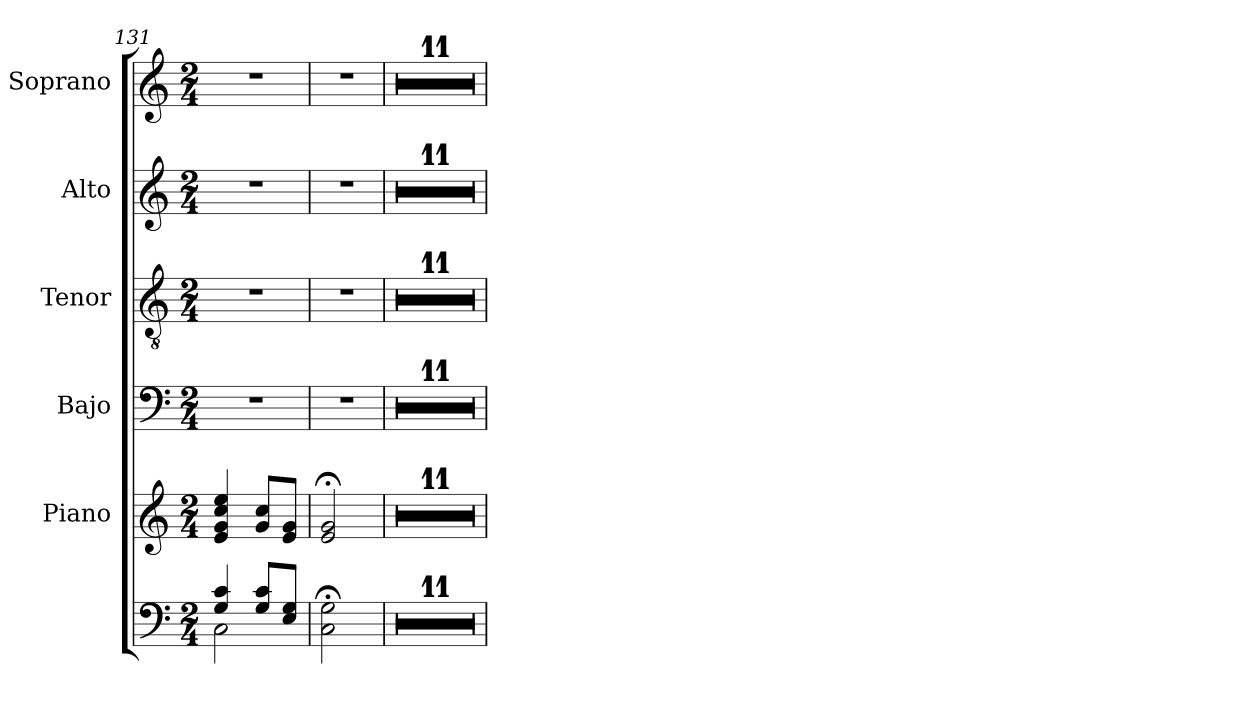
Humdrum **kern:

**kern	**kern	**kern	**kern	**kern	**kern
*part6	*part5	*part4	*part3	*part2	*part1
*staff6	*staff5	*staff4	*staff3	*staff2	*staff1
*	*I"Piano	*I"Bajo	*I"Tenor	*I"Alto	*I"Soprano
*clefF4	*clefG2	*clefF4	*clefGv2	*clefG2	*clefG2
*k[]	*k[]	*k[]	*k[]	*k[]	*k[]
*C:	*C:	*C:	*C:	*C:	*C:
*M2/4	*M2/4	*M2/4	*M2/4	*M2/4	*M2/4
=131	=131	=131	=131	=131	=131
*^	*	*	*	*	*
4G/ 4c/	2C\	4e/ 4g/ 4cc/ 4ee/	2r	2r	2r	2r
8G/ 8c/L	.	8g/ 8cc/L	.	.	.	.
8E/ 8G/J	.	8e/ 8g/J	.	.	.	.
*v	*v	*	*	*	*	*
=132	=132	=132	=132	=132	=132
2C\;< 2G\;<	2e/; 2g/;	2r	2r	2r	2r
!!LO:LB:g=z
=133	=133	=133	=133	=133	=133
2r	2r	2r	2r	2r	2r
=134	=134	=134	=134	=134	=134
2r	2r	2r	2r	2r	2r
=135	=135	=135	=135	=135	=135
2r	2r	2r	2r	2r	2r
=136	=136	=136	=136	=136	=136
2r	2r	2r	2r	2r	2r
=137	=137	=137	=137	=137	=137
2r	2r	2r	2r	2r	2r
=138	=138	=138	=138	=138	=138
2r	2r	2r	2r	2r	2r
!!LO:LB:g=z
=139	=139	=139	=139	=139	=139
2r	2r	2r	2r	2r	2r
=140	=140	=140	=140	=140	=140
2r	2r	2r	2r	2r	2r
=141	=141	=141	=141	=141	=141
2r	2r	2r	2r	2r	2r
=142	=142	=142	=142	=142	=142
2r	2r	2r	2r	2r	2r
=143	=143	=143	=143	=143	=143
2r	2r	2r	2r	2r	2r
=	=	=	=	=	=
*-	*-	*-	*-	*-	*-
